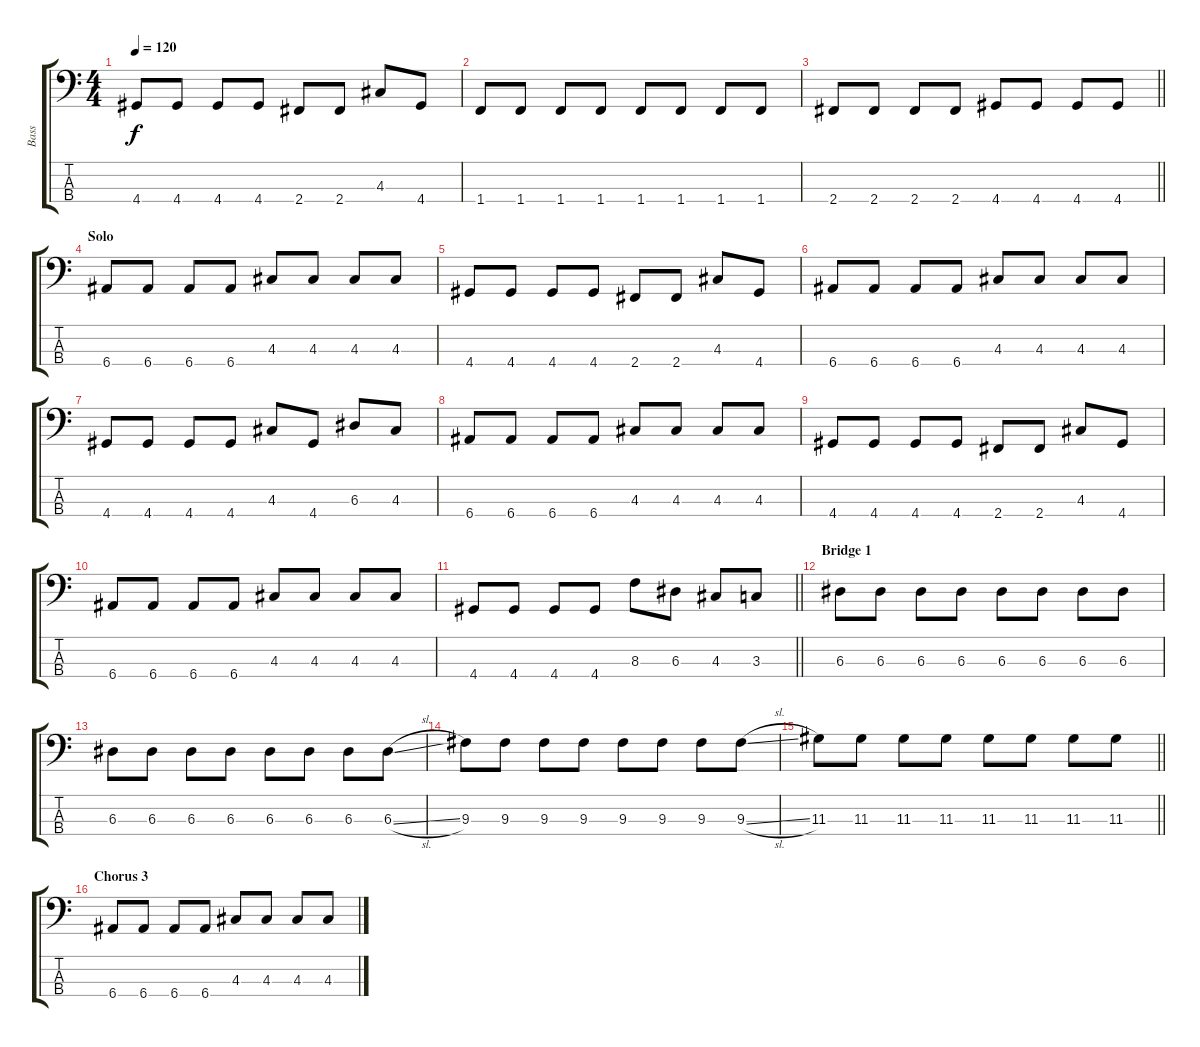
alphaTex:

\track ("Bass" "Bass") {instrument electricbassfinger}
\staff {score tabs}
\tuning (G2 D2 A1 E1) {hide}
\ts (4 4)
\tempo 120
\clef f4
\ks c
4.4.8{dy f} 4.4.8 4.4.8 4.4.8 2.4.8 2.4.8 4.3.8 4.4.8 |
1.4.8 1.4.8 1.4.8 1.4.8 1.4.8 1.4.8 1.4.8 1.4.8 |
\barLineRight lightlight
2.4.8 2.4.8 2.4.8 2.4.8 4.4.8 4.4.8 4.4.8 4.4.8 |
\section ("" "Solo")
6.4.8 6.4.8 6.4.8 6.4.8 4.3.8 4.3.8 4.3.8 4.3.8 |
4.4.8 4.4.8 4.4.8 4.4.8 2.4.8 2.4.8 4.3.8 4.4.8 |
6.4.8 6.4.8 6.4.8 6.4.8 4.3.8 4.3.8 4.3.8 4.3.8 |
4.4.8 4.4.8 4.4.8 4.4.8 4.3.8 4.4.8 6.3.8 4.3.8 |
6.4.8 6.4.8 6.4.8 6.4.8 4.3.8 4.3.8 4.3.8 4.3.8 |
4.4.8 4.4.8 4.4.8 4.4.8 2.4.8 2.4.8 4.3.8 4.4.8 |
6.4.8 6.4.8 6.4.8 6.4.8 4.3.8 4.3.8 4.3.8 4.3.8 |
\barLineRight lightlight
4.4.8 4.4.8 4.4.8 4.4.8 8.3.8 6.3.8 4.3.8 3.3.8 |
\section ("" "Bridge 1")
6.3.8 6.3.8 6.3.8 6.3.8 6.3.8 6.3.8 6.3.8 6.3.8 |
6.3.8 6.3.8 6.3.8 6.3.8 6.3.8 6.3.8 6.3.8 6.3{sl}.8 |
9.3.8 9.3.8 9.3.8 9.3.8 9.3.8 9.3.8 9.3.8 9.3{sl}.8 |
\barLineRight lightlight
11.3.8 11.3.8 11.3.8 11.3.8 11.3.8 11.3.8 11.3.8 11.3.8 |
\section ("" "Chorus 3")
6.4.8 6.4.8 6.4.8 6.4.8 4.3.8 4.3.8 4.3.8 4.3.8
